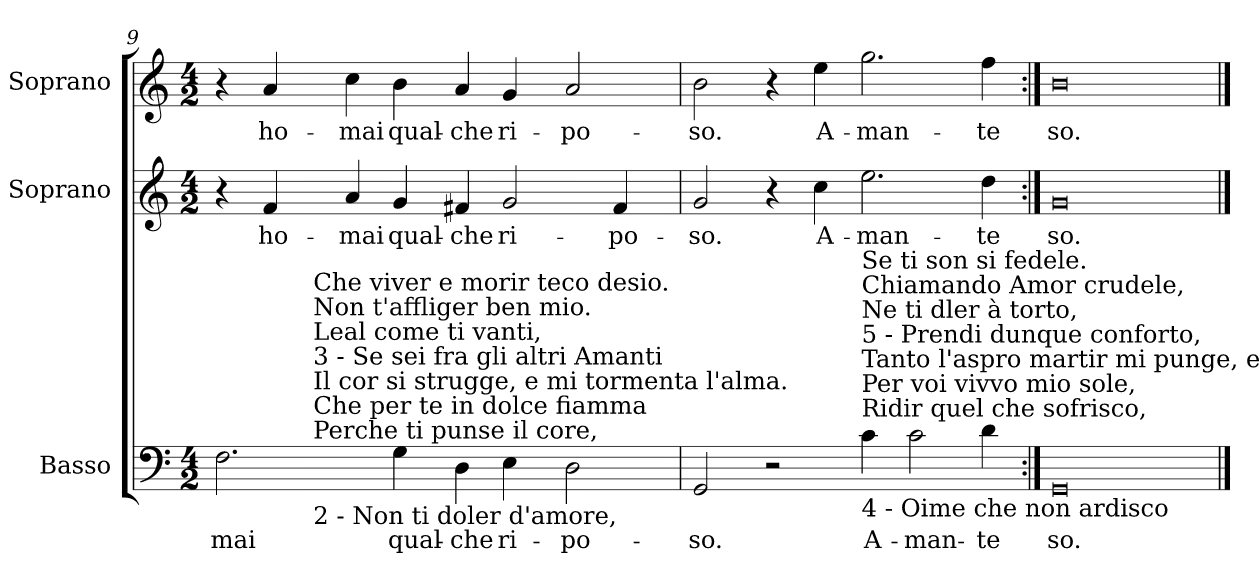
**kern	**text	**kern	**text	**kern	**text
*part3	*part3	*part2	*part2	*part1	*part1
*staff3	*staff3	*staff2	*staff2	*staff1	*staff1
*I"Basso	*	*I"Soprano	*	*I"Soprano	*
*I'B.	*	*I'S.	*	*I'S.	*
!!LO:LB:g=z
*clefF4	*	*clefG2	*	*clefG2	*
*k[]	*	*k[]	*	*k[]	*
*C:	*	*C:	*	*C:	*
*M4/2	*	*M4/2	*	*M4/2	*
=9	=9	=9	=9	=9	=9
!	!LO:LY:b:color=#000000	!	!	!	!
*^	*	*	*	*	*
2.Fi\	4ryy	-mai	4r	.	4r	.
!	!	!	!	!LO:LY:b:color=#000000	!	!
!	!	!	!	!	!	!LO:LY:b:color=#000000
.	16ryy	.	4fi/	ho-	4ai/	ho-
.	32ryy	.	.	.	.	.
.	64ryy	.	.	.	.	.
.	128ryy	.	.	.	.	.
.	1024ryy	.	.	.	.	.
!	!LO:TX:b:t=2 - Non ti doler d'amore,	!	!	!	!	!
!	!LO:TX:t=Perche ti punse il core,	!	!	!	!	!
!	!LO:TX:t=Che per te in dolce fiamma	!	!	!	!	!
!	!LO:TX:t=Il cor si strugge, e mi tormenta l'alma.	!	!	!	!	!
!	!LO:TX:t=3 - Se sei fra gli altri Amanti	!	!	!	!	!
!	!LO:TX:t=Leal come ti vanti,	!	!	!	!	!
!	!LO:TX:t=Non t'affliger ben mio.	!	!	!	!	!
!	!LO:TX:t=Che viver e morir teco desio.	!	!	!	!	!
.	1ryy	.	.	.	.	.
!	!	!	!	!LO:LY:b:color=#000000	!	!
!	!	!	!	!	!	!LO:LY:b:color=#000000
.	.	.	4ai/	-mai	4cci\	-mai
!	!	!LO:LY:b:color=#000000	!	!	!	!
!	!	!	!	!LO:LY:b:color=#000000	!	!
!	!	!	!	!	!	!LO:LY:b:color=#000000
4Gi\	.	qual-	4gi/	qual-	4bi\	qual-
!	!	!LO:LY:b:color=#000000	!	!	!	!
!	!	!	!	!LO:LY:b:color=#000000	!	!
!	!	!	!	!	!	!LO:LY:b:color=#000000
4Di\	.	-che	4f#Xi/	-che	4ai/	-che
!	!	!LO:LY:b:color=#000000	!	!	!	!
!	!	!	!	!LO:LY:b:color=#000000	!	!
!	!	!	!	!	!	!LO:LY:b:color=#000000
4Ei\	.	ri-	2gi/	ri-	4gi/	ri-
.	2ryy	.	.	.	.	.
!	!	!LO:LY:b:color=#000000	!	!	!	!
!	!	!	!	!	!	!LO:LY:b:color=#000000
2Di\	.	-po-	.	.	2ai/	-po-
!	!	!	!	!LO:LY:b:color=#000000	!	!
.	.	.	4f#i/	-po-	.	.
.	8ryy	.	.	.	.	.
.	256..ryy	.	.	.	.	.
*v	*v	*	*	*	*	*
=10	=10	=10	=10	=10	=10
*^	*	*	*	*	*
!	!	!LO:LY:b:color=#000000	!	!	!	!
*v	*v	*	*	*	*	*
*^	*	*	*	*	*
!	!	!	!	!LO:LY:b:color=#000000	!	!
*v	*v	*	*	*	*	*
*^	*	*	*	*	*
!	!	!	!	!	!	!LO:LY:b:color=#000000
*v	*v	*	*	*	*	*
2GGi/	-so.	2gi/	-so.	2bi\	-so.
2r	.	4r	.	4r	.
!	!	!	!LO:LY:b:color=#000000	!	!
!	!	!	!	!	!LO:LY:b:color=#000000
.	.	4cci\	A-	4eei\	A-
!	!LO:LY:b:color=#000000	!	!	!	!
!	!	!	!LO:LY:b:color=#000000	!	!
!LO:TX:b:t=4 - Oime che non ardisco	!	!	!	!	!
!LO:TX:t=Ridir quel che sofrisco,	!	!	!	!	!
!LO:TX:t=Per voi vivvo mio sole,	!	!	!	!	!
!LO:TX:t=Tanto l'aspro martir mi punge, e duole.	!	!	!	!	!
!LO:TX:t=5 - Prendi dunque conforto,	!	!	!	!	!
!LO:TX:t=Ne ti dler à torto,	!	!	!	!	!
!LO:TX:t=Chiamando Amor crudele,	!	!	!	!	!
!LO:TX:t=Se ti son si fedele.	!	!	!	!	!
!	!	!	!	!	!LO:LY:b:color=#000000
4ci\	A-	2.eei\	-man-	2.ggi\	-man-
!	!LO:LY:b:color=#000000	!	!	!	!
2ci\	-man-	.	.	.	.
!	!LO:LY:b:color=#000000	!	!	!	!
!	!	!	!LO:LY:b:color=#000000	!	!
!	!	!	!	!	!LO:LY:b:color=#000000
4di\	-te	4ddi\	-te	4ffi\	-te
=11:|!	=11:|!	=11:|!	=11:|!	=11:|!	=11:|!
!	!LO:LY:b:color=#000000	!	!	!	!
!	!	!	!LO:LY:b:color=#000000	!	!
!	!	!	!	!	!LO:LY:b:color=#000000
0GGi	so.	0gi	so.	0bi	so.
==	==	==	==	==	==
*-	*-	*-	*-	*-	*-
